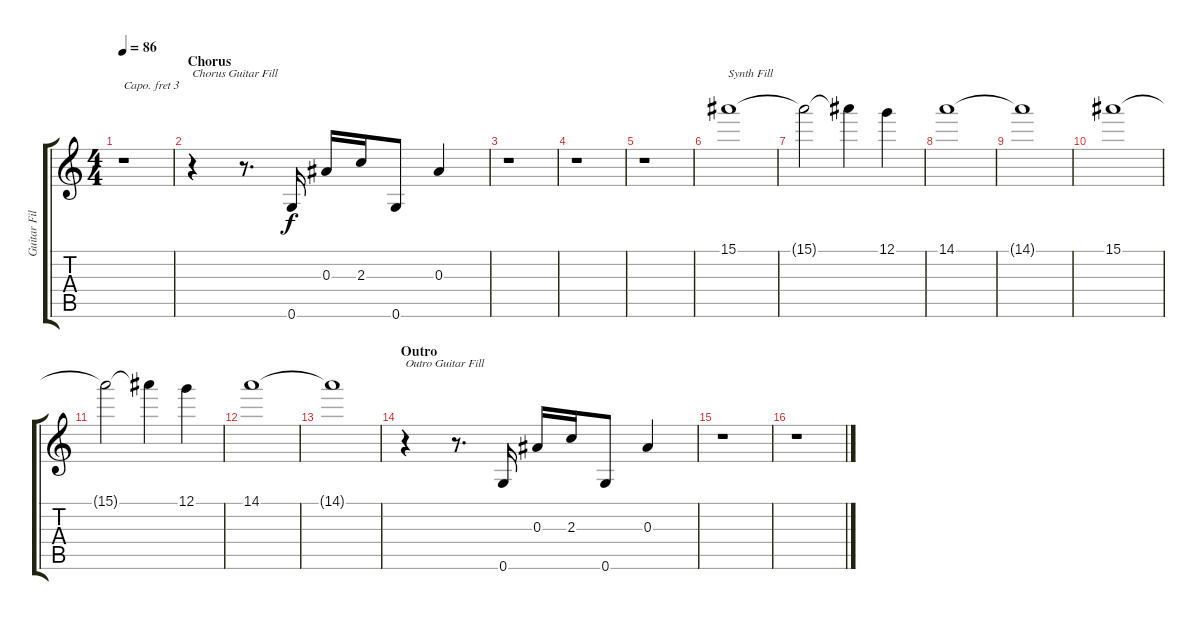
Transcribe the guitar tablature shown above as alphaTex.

\track ("Guitar Fills/Extra Synth" "Guitar Fil") {instrument overdrivenguitar}
\staff {score tabs}
\capo 3
\tuning (E4 B3 G3 D3 A2 E2) {hide}
\ts (4 4)
\tempo 86
\clef g2
\ks c
r.1{dy f} |
\section ("" "Chorus")
r.4{txt "Chorus Guitar Fill"} r.8{d} 0.6.16 0.3.16 2.3.16 0.6.8 0.3.4 |
r.1 |
r.1 |
r.1 |
15.1.1{txt "Synth Fill" instrument stringensemble2} |
15.1{t}.2 15.1{t}.4 12.1.4 |
14.1.1 |
14.1{t}.1 |
15.1.1 |
15.1{t}.2 15.1{t}.4 12.1.4 |
14.1.1 |
14.1{t}.1 |
\section ("" "Outro")
r.4{txt "Outro Guitar Fill"} r.8{d} 0.6.16{instrument overdrivenguitar} 0.3.16 2.3.16 0.6.8 0.3.4 |
r.1 |
r.1
